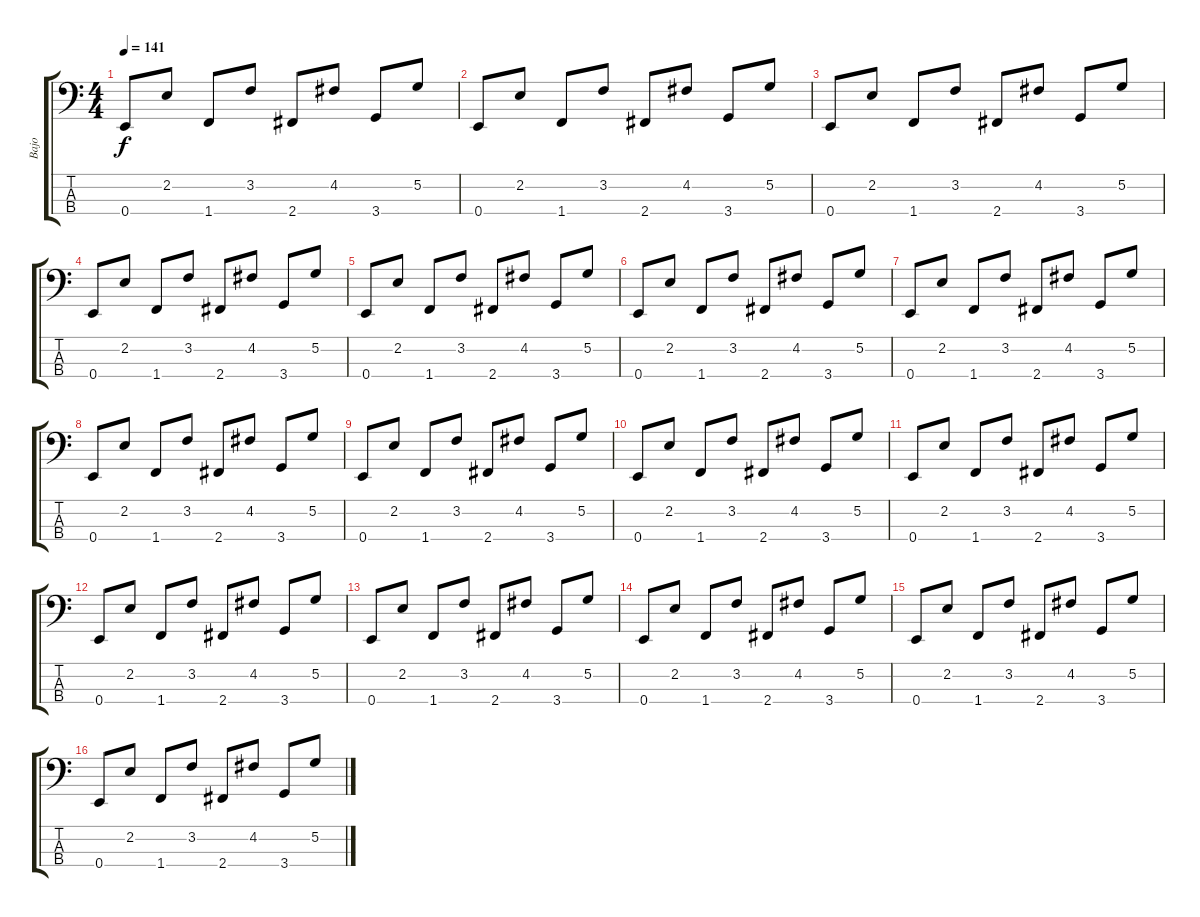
\track ("Bajo" "Bajo") {instrument synthbass1}
\staff {score tabs}
\tuning (G2 D2 A1 E1) {hide}
\ts (4 4)
\tempo 141
\clef f4
\ks c
0.4.8{dy f} 2.2.8 1.4.8 3.2.8 2.4.8 4.2.8 3.4.8 5.2.8 |
0.4.8 2.2.8 1.4.8 3.2.8 2.4.8 4.2.8 3.4.8 5.2.8 |
0.4.8 2.2.8 1.4.8 3.2.8 2.4.8 4.2.8 3.4.8 5.2.8 |
0.4.8 2.2.8 1.4.8 3.2.8 2.4.8 4.2.8 3.4.8 5.2.8 |
0.4.8 2.2.8 1.4.8 3.2.8 2.4.8 4.2.8 3.4.8 5.2.8 |
0.4.8 2.2.8 1.4.8 3.2.8 2.4.8 4.2.8 3.4.8 5.2.8 |
0.4.8 2.2.8 1.4.8 3.2.8 2.4.8 4.2.8 3.4.8 5.2.8 |
0.4.8 2.2.8 1.4.8 3.2.8 2.4.8 4.2.8 3.4.8 5.2.8 |
0.4.8 2.2.8 1.4.8 3.2.8 2.4.8 4.2.8 3.4.8 5.2.8 |
0.4.8 2.2.8 1.4.8 3.2.8 2.4.8 4.2.8 3.4.8 5.2.8 |
0.4.8 2.2.8 1.4.8 3.2.8 2.4.8 4.2.8 3.4.8 5.2.8 |
0.4.8 2.2.8 1.4.8 3.2.8 2.4.8 4.2.8 3.4.8 5.2.8 |
0.4.8 2.2.8 1.4.8 3.2.8 2.4.8 4.2.8 3.4.8 5.2.8 |
0.4.8 2.2.8 1.4.8 3.2.8 2.4.8 4.2.8 3.4.8 5.2.8 |
0.4.8 2.2.8 1.4.8 3.2.8 2.4.8 4.2.8 3.4.8 5.2.8 |
0.4.8 2.2.8 1.4.8 3.2.8 2.4.8 4.2.8 3.4.8 5.2.8
